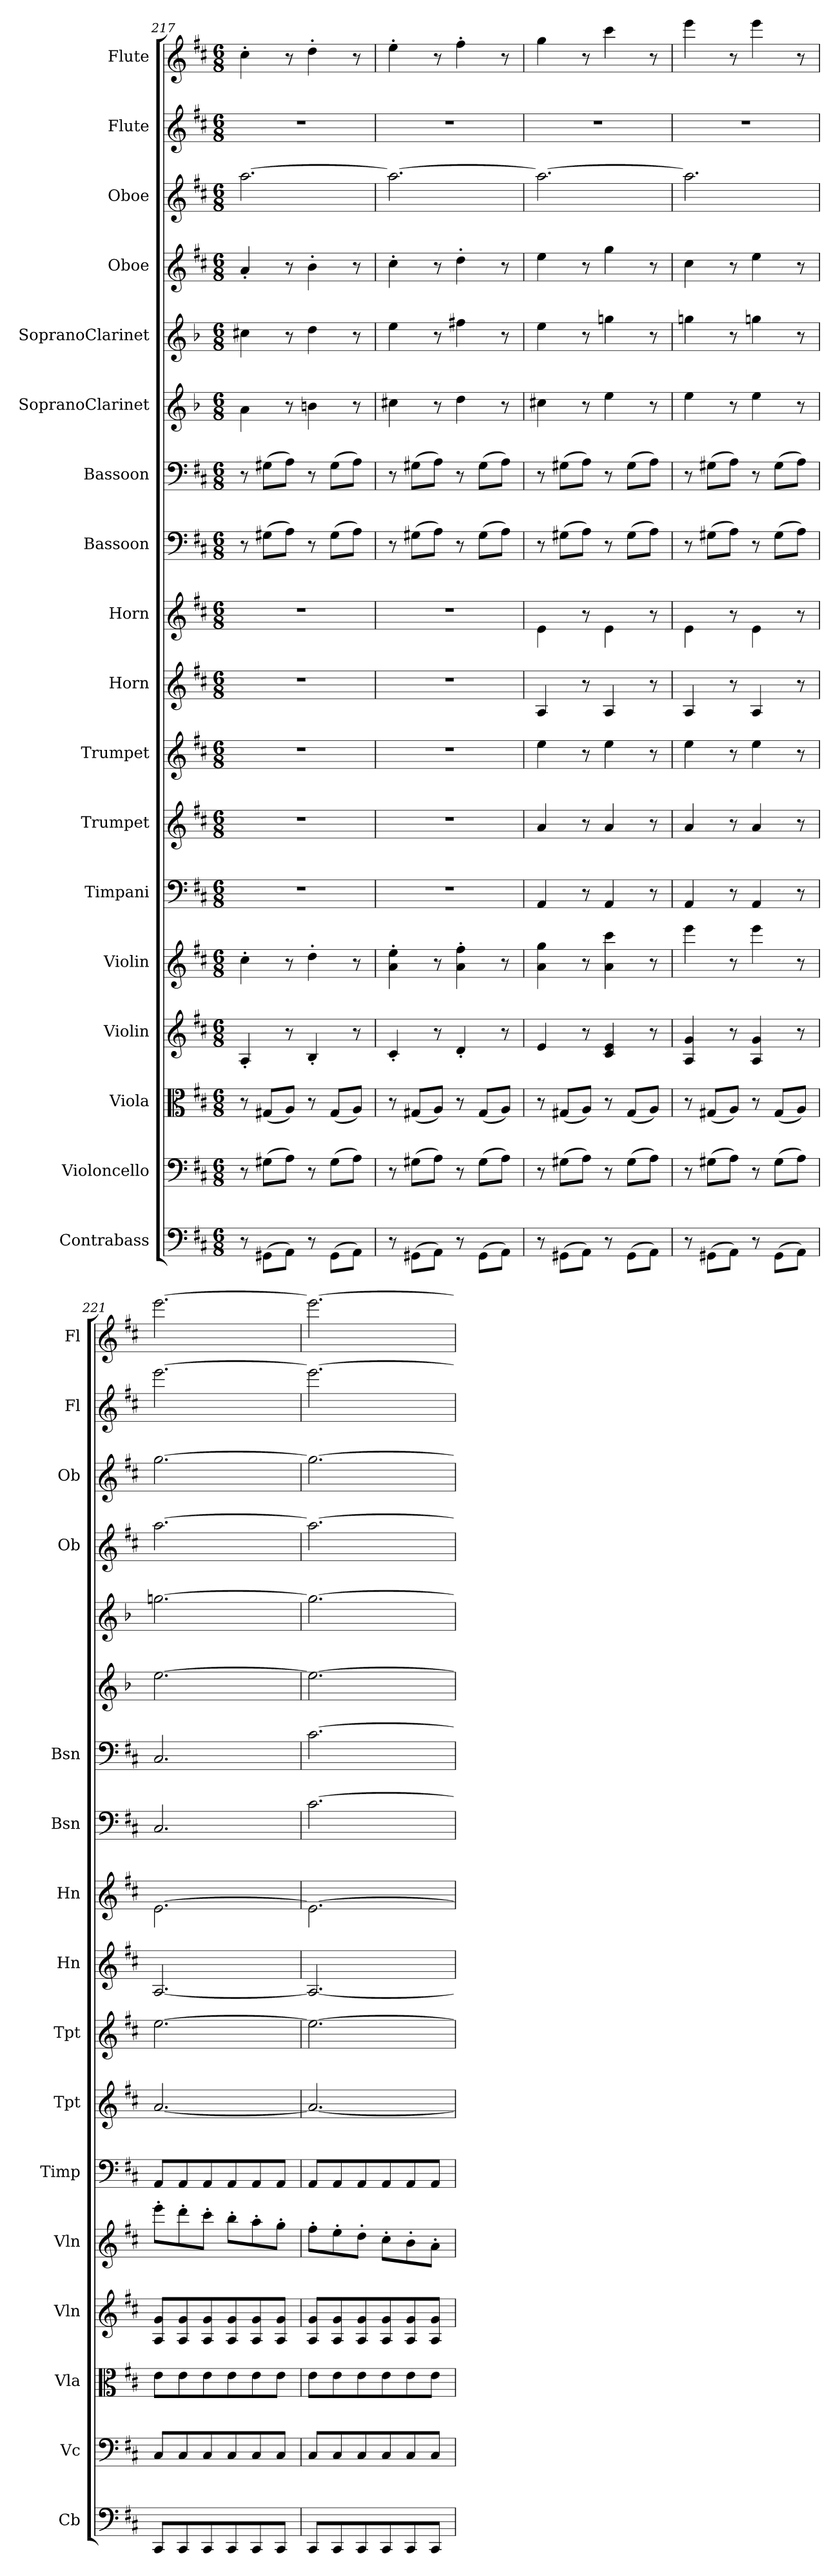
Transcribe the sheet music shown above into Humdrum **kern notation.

**kern	**kern	**kern	**kern	**kern	**kern	**kern	**kern	**kern	**kern	**kern	**kern	**kern	**kern	**kern	**kern	**kern	**kern
*part18	*part17	*part16	*part15	*part14	*part13	*part12	*part11	*part10	*part9	*part8	*part7	*part6	*part5	*part4	*part3	*part2	*part1
*staff18	*staff17	*staff16	*staff15	*staff14	*staff13	*staff12	*staff11	*staff10	*staff9	*staff8	*staff7	*staff6	*staff5	*staff4	*staff3	*staff2	*staff1
*I"Contrabass	*I"Violoncello	*I"Viola	*I"Violin	*I"Violin	*I"Timpani	*I"Trumpet	*I"Trumpet	*I"Horn	*I"Horn	*I"Bassoon	*I"Bassoon	*I"SopranoClarinet	*I"SopranoClarinet	*I"Oboe	*I"Oboe	*I"Flute	*I"Flute
*I'Cb	*I'Vc	*I'Vla	*I'Vln	*I'Vln	*I'Timp	*I'Tpt	*I'Tpt	*I'Hn	*I'Hn	*I'Bsn	*I'Bsn	*	*	*I'Ob	*I'Ob	*I'Fl	*I'Fl
*clefF4	*clefF4	*clefC3	*clefG2	*clefG2	*clefF4	*clefG2	*clefG2	*clefG2	*clefG2	*clefF4	*clefF4	*clefG2	*clefG2	*clefG2	*clefG2	*clefG2	*clefG2
*k[f#c#]	*k[f#c#]	*k[f#c#]	*k[f#c#]	*k[f#c#]	*k[f#c#]	*k[f#c#]	*k[f#c#]	*k[f#c#]	*k[f#c#]	*k[f#c#]	*k[f#c#]	*k[b-]	*k[b-]	*k[f#c#]	*k[f#c#]	*k[f#c#]	*k[f#c#]
*M6/8	*M6/8	*M6/8	*M6/8	*M6/8	*M6/8	*M6/8	*M6/8	*M6/8	*M6/8	*M6/8	*M6/8	*M6/8	*M6/8	*M6/8	*M6/8	*M6/8	*M6/8
=217	=217	=217	=217	=217	=217	=217	=217	=217	=217	=217	=217	=217	=217	=217	=217	=217	=217
8r	8r	8r	4A'/	4cc#'\	2.r	2.r	2.r	2.r	2.r	8r	8r	4a\	4cc#X\	4a'/	[2.aa\	2.r	4cc#'\
(8GG#X\L	(8G#X\L	(8G#X/L	.	.	.	.	.	.	.	(8G#X\L	(8G#X\L	.	.	.	.	.	.
8AA\J)	8A\J)	8A/J)	8r	8r	.	.	.	.	.	8A\J)	8A\J)	8r	8r	8r	.	.	8r
8r	8r	8r	4B'/	4dd'\	.	.	.	.	.	8r	8r	4bn\	4dd\	4b'\	.	.	4dd'\
(8GG#\L	(8G#\L	(8G#/L	.	.	.	.	.	.	.	(8G#\L	(8G#\L	.	.	.	.	.	.
8AA\J)	8A\J)	8A/J)	8r	8r	.	.	.	.	.	8A\J)	8A\J)	8r	8r	8r	.	.	8r
=218	=218	=218	=218	=218	=218	=218	=218	=218	=218	=218	=218	=218	=218	=218	=218	=218	=218
8r	8r	8r	4c#'/	4a'\ 4ee'\	2.r	2.r	2.r	2.r	2.r	8r	8r	4cc#X\	4ee\	4cc#'\	2.aa\_	2.r	4ee'\
(8GG#X\L	(8G#X\L	(8G#X/L	.	.	.	.	.	.	.	(8G#X\L	(8G#X\L	.	.	.	.	.	.
8AA\J)	8A\J)	8A/J)	8r	8r	.	.	.	.	.	8A\J)	8A\J)	8r	8r	8r	.	.	8r
8r	8r	8r	4d'/	4a'\ 4ff#'\	.	.	.	.	.	8r	8r	4dd\	4ff#X\	4dd'\	.	.	4ff#'\
(8GG#\L	(8G#\L	(8G#/L	.	.	.	.	.	.	.	(8G#\L	(8G#\L	.	.	.	.	.	.
8AA\J)	8A\J)	8A/J)	8r	8r	.	.	.	.	.	8A\J)	8A\J)	8r	8r	8r	.	.	8r
=219	=219	=219	=219	=219	=219	=219	=219	=219	=219	=219	=219	=219	=219	=219	=219	=219	=219
8r	8r	8r	4e/	4a\ 4gg\	4AA/	4a/	4ee\	4A/	4e\	8r	8r	4cc#X\	4ee\	4ee\	2.aa\_	2.r	4gg\
(8GG#X\L	(8G#X\L	(8G#X/L	.	.	.	.	.	.	.	(8G#X\L	(8G#X\L	.	.	.	.	.	.
8AA\J)	8A\J)	8A/J)	8r	8r	8r	8r	8r	8r	8r	8A\J)	8A\J)	8r	8r	8r	.	.	8r
8r	8r	8r	4c#/ 4e/	4a\ 4ccc#\	4AA/	4a/	4ee\	4A/	4e\	8r	8r	4ee\	4ggn\	4gg\	.	.	4ccc#\
(8GG#\L	(8G#\L	(8G#/L	.	.	.	.	.	.	.	(8G#\L	(8G#\L	.	.	.	.	.	.
8AA\J)	8A\J)	8A/J)	8r	8r	8r	8r	8r	8r	8r	8A\J)	8A\J)	8r	8r	8r	.	.	8r
=220	=220	=220	=220	=220	=220	=220	=220	=220	=220	=220	=220	=220	=220	=220	=220	=220	=220
8r	8r	8r	4A/ 4g/	4eee\	4AA/	4a/	4ee\	4A/	4e\	8r	8r	4ee\	4ggn\	4cc#\	2.aa\]	2.r	4eee\
(8GG#X\L	(8G#X\L	(8G#X/L	.	.	.	.	.	.	.	(8G#X\L	(8G#X\L	.	.	.	.	.	.
8AA\J)	8A\J)	8A/J)	8r	8r	8r	8r	8r	8r	8r	8A\J)	8A\J)	8r	8r	8r	.	.	8r
8r	8r	8r	4A/ 4g/	4eee\	4AA/	4a/	4ee\	4A/	4e\	8r	8r	4ee\	4ggn\	4ee\	.	.	4eee\
(8GG#\L	(8G#\L	(8G#/L	.	.	.	.	.	.	.	(8G#\L	(8G#\L	.	.	.	.	.	.
8AA\J)	8A\J)	8A/J)	8r	8r	8r	8r	8r	8r	8r	8A\J)	8A\J)	8r	8r	8r	.	.	8r
=221	=221	=221	=221	=221	=221	=221	=221	=221	=221	=221	=221	=221	=221	=221	=221	=221	=221
8CC#/L	8C#/L	8e\L	8A/ 8g/L	8eee'\L	8AA/L	[2.a/	[2.ee\	[2.A/	[2.e\	2.C#/	2.C#/	[2.ee\	[2.ggn\	[2.aa\	[2.gg\	[2.eee\	[2.eee\
8CC#/	8C#/	8e\	8A/ 8g/	8ddd'\	8AA/	.	.	.	.	.	.	.	.	.	.	.	.
8CC#/	8C#/	8e\	8A/ 8g/	8ccc#'\J	8AA/	.	.	.	.	.	.	.	.	.	.	.	.
8CC#/	8C#/	8e\	8A/ 8g/	8bb'\L	8AA/	.	.	.	.	.	.	.	.	.	.	.	.
8CC#/	8C#/	8e\	8A/ 8g/	8aa'\	8AA/	.	.	.	.	.	.	.	.	.	.	.	.
8CC#/J	8C#/J	8e\J	8A/ 8g/J	8gg'\J	8AA/J	.	.	.	.	.	.	.	.	.	.	.	.
=222	=222	=222	=222	=222	=222	=222	=222	=222	=222	=222	=222	=222	=222	=222	=222	=222	=222
8CC#/L	8C#/L	8e\L	8A/ 8g/L	8ff#'\L	8AA/L	2.a/_	2.ee\_	2.A/_	2.e\_	[2.c#\	[2.c#\	2.ee\_	2.ggn\_	2.aa\_	2.gg\_	2.eee\_	2.eee\_
8CC#/	8C#/	8e\	8A/ 8g/	8ee'\	8AA/	.	.	.	.	.	.	.	.	.	.	.	.
8CC#/	8C#/	8e\	8A/ 8g/	8dd'\J	8AA/	.	.	.	.	.	.	.	.	.	.	.	.
8CC#/	8C#/	8e\	8A/ 8g/	8cc#'\L	8AA/	.	.	.	.	.	.	.	.	.	.	.	.
8CC#/	8C#/	8e\	8A/ 8g/	8b'\	8AA/	.	.	.	.	.	.	.	.	.	.	.	.
8CC#/J	8C#/J	8e\J	8A/ 8g/J	8a'\J	8AA/J	.	.	.	.	.	.	.	.	.	.	.	.
=	=	=	=	=	=	=	=	=	=	=	=	=	=	=	=	=	=
*-	*-	*-	*-	*-	*-	*-	*-	*-	*-	*-	*-	*-	*-	*-	*-	*-	*-
